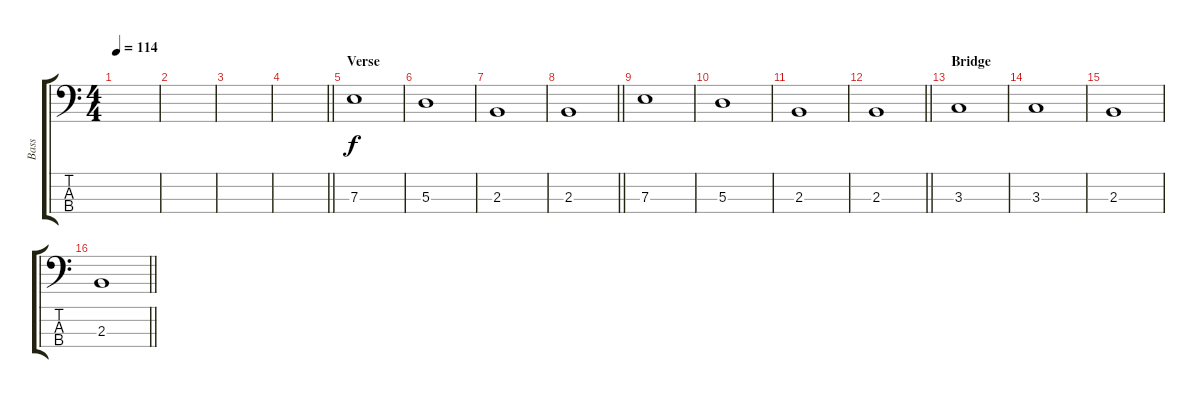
\track ("Bass" "Bass") {instrument electricbassfinger}
\staff {score tabs}
\tuning (G2 D2 A1 E1) {hide}
\ts (4 4)
\tempo 114
\clef f4
\ks c
|
|
|
\barLineRight lightlight
|
\section ("" "Verse")
7.3.1 |
5.3.1 |
2.3.1 |
\barLineRight lightlight
2.3.1 |
7.3.1 |
5.3.1 |
2.3.1 |
\barLineRight lightlight
2.3.1 |
\section ("" "Bridge")
3.3.1 |
3.3.1 |
2.3.1 |
\barLineRight lightlight
2.3.1
